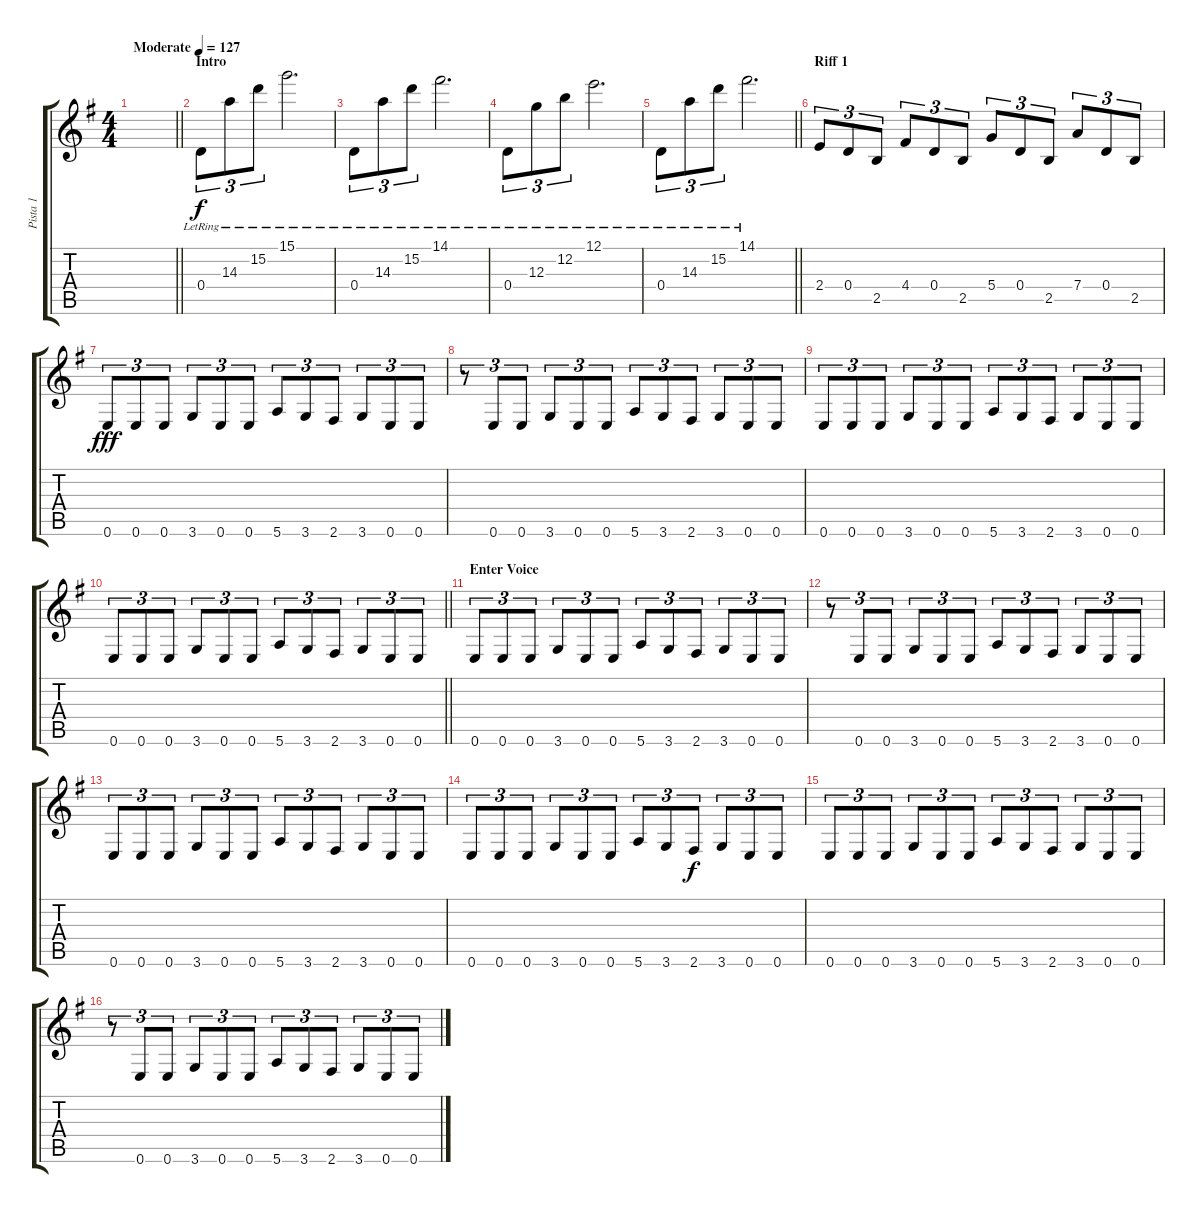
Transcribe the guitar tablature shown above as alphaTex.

\track ("Pista 1" "Pista 1") {instrument distortionguitar}
\staff {score tabs}
\tuning (E4 B3 G3 D3 A2 E2) {hide}
\ts (4 4)
\tempo (127 "Moderate")
\clef g2
\barLineRight lightlight
\ks eminor
|
\section ("" "Intro")
0.4{lr}.8{tu (3 2) volume 15 instrument electricguitarclean} 14.3{lr}.8{tu (3 2)} 15.2{lr}.8{tu (3 2)} 15.1{lr}.2{d} |
0.4{lr}.8{tu (3 2)} 14.3{lr}.8{tu (3 2)} 15.2{lr}.8{tu (3 2)} 14.1{lr}.2{d} |
0.4{lr}.8{tu (3 2)} 12.3{lr}.8{tu (3 2)} 12.2{lr}.8{tu (3 2)} 12.1{lr}.2{d} |
\barLineRight lightlight
0.4{lr}.8{tu (3 2)} 14.3{lr}.8{tu (3 2)} 15.2{lr}.8{tu (3 2)} 14.1{lr}.2{d} |
\section ("" "Riff 1")
2.4.8{tu (3 2) volume 16 instrument distortionguitar} 0.4.8{tu (3 2)} 2.5.8{tu (3 2)} 4.4.8{tu (3 2)} 0.4.8{tu (3 2)} 2.5.8{tu (3 2)} 5.4.8{tu (3 2)} 0.4.8{tu (3 2)} 2.5.8{tu (3 2)} 7.4.8{tu (3 2)} 0.4.8{tu (3 2)} 2.5.8{tu (3 2)} |
0.6.8{tu (3 2) dy fff} 0.6.8{tu (3 2)} 0.6.8{tu (3 2)} 3.6.8{tu (3 2)} 0.6.8{tu (3 2)} 0.6.8{tu (3 2)} 5.6.8{tu (3 2)} 3.6.8{tu (3 2)} 2.6.8{tu (3 2)} 3.6.8{tu (3 2)} 0.6.8{tu (3 2)} 0.6.8{tu (3 2)} |
r.8{tu (3 2)} 0.6.8{tu (3 2)} 0.6.8{tu (3 2)} 3.6.8{tu (3 2)} 0.6.8{tu (3 2)} 0.6.8{tu (3 2)} 5.6.8{tu (3 2)} 3.6.8{tu (3 2)} 2.6.8{tu (3 2)} 3.6.8{tu (3 2)} 0.6.8{tu (3 2)} 0.6.8{tu (3 2)} |
0.6.8{tu (3 2)} 0.6.8{tu (3 2)} 0.6.8{tu (3 2)} 3.6.8{tu (3 2)} 0.6.8{tu (3 2)} 0.6.8{tu (3 2)} 5.6.8{tu (3 2)} 3.6.8{tu (3 2)} 2.6.8{tu (3 2)} 3.6.8{tu (3 2)} 0.6.8{tu (3 2)} 0.6.8{tu (3 2)} |
\barLineRight lightlight
0.6.8{tu (3 2)} 0.6.8{tu (3 2)} 0.6.8{tu (3 2)} 3.6.8{tu (3 2)} 0.6.8{tu (3 2)} 0.6.8{tu (3 2)} 5.6.8{tu (3 2)} 3.6.8{tu (3 2)} 2.6.8{tu (3 2)} 3.6.8{tu (3 2)} 0.6.8{tu (3 2)} 0.6.8{tu (3 2)} |
\section ("" "Enter Voice")
0.6.8{tu (3 2)} 0.6.8{tu (3 2)} 0.6.8{tu (3 2)} 3.6.8{tu (3 2)} 0.6.8{tu (3 2)} 0.6.8{tu (3 2)} 5.6.8{tu (3 2)} 3.6.8{tu (3 2)} 2.6.8{tu (3 2)} 3.6.8{tu (3 2)} 0.6.8{tu (3 2)} 0.6.8{tu (3 2)} |
r.8{tu (3 2)} 0.6.8{tu (3 2)} 0.6.8{tu (3 2)} 3.6.8{tu (3 2)} 0.6.8{tu (3 2)} 0.6.8{tu (3 2)} 5.6.8{tu (3 2)} 3.6.8{tu (3 2)} 2.6.8{tu (3 2)} 3.6.8{tu (3 2)} 0.6.8{tu (3 2)} 0.6.8{tu (3 2)} |
0.6.8{tu (3 2)} 0.6.8{tu (3 2)} 0.6.8{tu (3 2)} 3.6.8{tu (3 2)} 0.6.8{tu (3 2)} 0.6.8{tu (3 2)} 5.6.8{tu (3 2)} 3.6.8{tu (3 2)} 2.6.8{tu (3 2)} 3.6.8{tu (3 2)} 0.6.8{tu (3 2)} 0.6.8{tu (3 2)} |
0.6.8{tu (3 2)} 0.6.8{tu (3 2)} 0.6.8{tu (3 2)} 3.6.8{tu (3 2)} 0.6.8{tu (3 2)} 0.6.8{tu (3 2)} 5.6.8{tu (3 2)} 3.6.8{tu (3 2)} 2.6.8{tu (3 2) dy f} 3.6.8{tu (3 2)} 0.6.8{tu (3 2)} 0.6.8{tu (3 2)} |
0.6.8{tu (3 2)} 0.6.8{tu (3 2)} 0.6.8{tu (3 2)} 3.6.8{tu (3 2)} 0.6.8{tu (3 2)} 0.6.8{tu (3 2)} 5.6.8{tu (3 2)} 3.6.8{tu (3 2)} 2.6.8{tu (3 2)} 3.6.8{tu (3 2)} 0.6.8{tu (3 2)} 0.6.8{tu (3 2)} |
r.8{tu (3 2)} 0.6.8{tu (3 2)} 0.6.8{tu (3 2)} 3.6.8{tu (3 2)} 0.6.8{tu (3 2)} 0.6.8{tu (3 2)} 5.6.8{tu (3 2)} 3.6.8{tu (3 2)} 2.6.8{tu (3 2)} 3.6.8{tu (3 2)} 0.6.8{tu (3 2)} 0.6.8{tu (3 2)}
